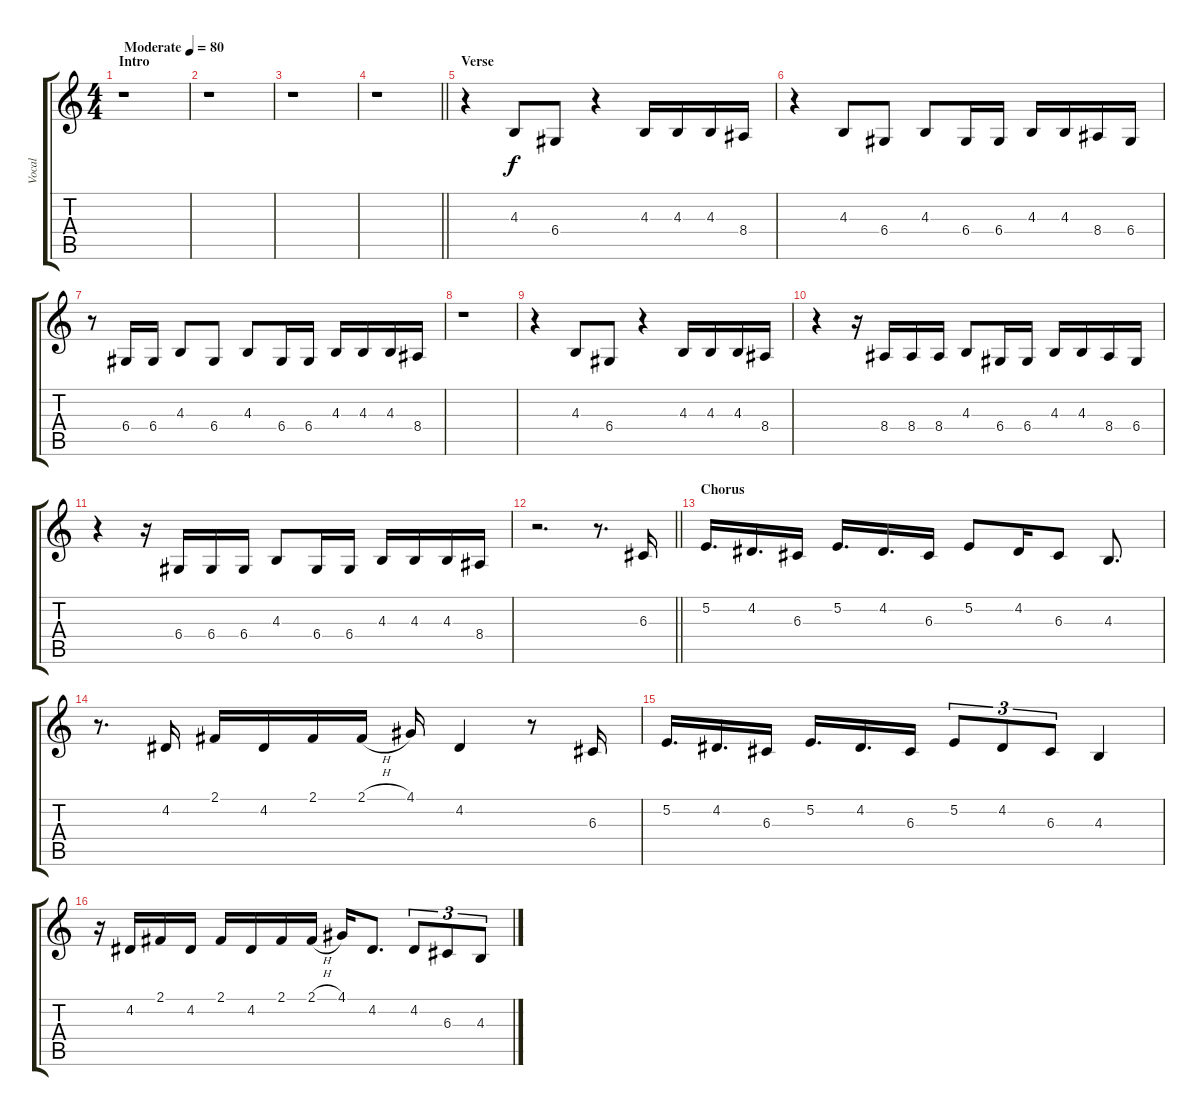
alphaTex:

\track ("Vocal" "Vocal") {instrument acousticgrandpiano}
\staff {score tabs}
\tuning (E4 B3 G3 D3 A2 E2) {hide}
\ts (4 4)
\section ("" "Intro")
\tempo (80 "Moderate")
\clef g2
\ks c
r.1{dy f instrument acousticgrandpiano} |
r.1 |
r.1 |
\barLineRight lightlight
r.1 |
\section ("" "Verse")
r.4 4.3.8 6.4.8 r.4 4.3.16 4.3.16 4.3.16 8.4.16 |
r.4 4.3.8 6.4.8 4.3.8 6.4.16 6.4.16 4.3.16 4.3.16 8.4.16 6.4.16 |
r.8 6.4.16 6.4.16 4.3.8 6.4.8 4.3.8 6.4.16 6.4.16 4.3.16 4.3.16 4.3.16 8.4.16 |
r.1 |
r.4 4.3.8 6.4.8 r.4 4.3.16 4.3.16 4.3.16 8.4.16 |
r.4 r.16 8.4.16 8.4.16 8.4.16 4.3.8 6.4.16 6.4.16 4.3.16 4.3.16 8.4.16 6.4.16 |
r.4 r.16 6.4.16 6.4.16 6.4.16 4.3.8 6.4.16 6.4.16 4.3.16 4.3.16 4.3.16 8.4.16 |
\barLineRight lightlight
r.2{d} r.8{d} 6.3.16 |
\section ("" "Chorus")
5.2.16{d} 4.2.16{d} 6.3.16 5.2.16{d} 4.2.16{d} 6.3.16 5.2.8 4.2.16 6.3.8 4.3.8{d} |
r.8{d} 4.2.16 2.1.16 4.2.16 2.1.16 2.1{h}.16 4.1.16 4.2.4 r.8 6.3.16 |
5.2.16{d} 4.2.16{d} 6.3.16 5.2.16{d} 4.2.16{d} 6.3.16 5.2.8{tu (3 2)} 4.2.8{tu (3 2)} 6.3.8{tu (3 2)} 4.3.4 |
r.16 4.2.16 2.1.16 4.2.16 2.1.16 4.2.16 2.1.16 2.1{h}.16 4.1.16 4.2.8{d} 4.2.8{tu (3 2)} 6.3.8{tu (3 2)} 4.3.8{tu (3 2)}
